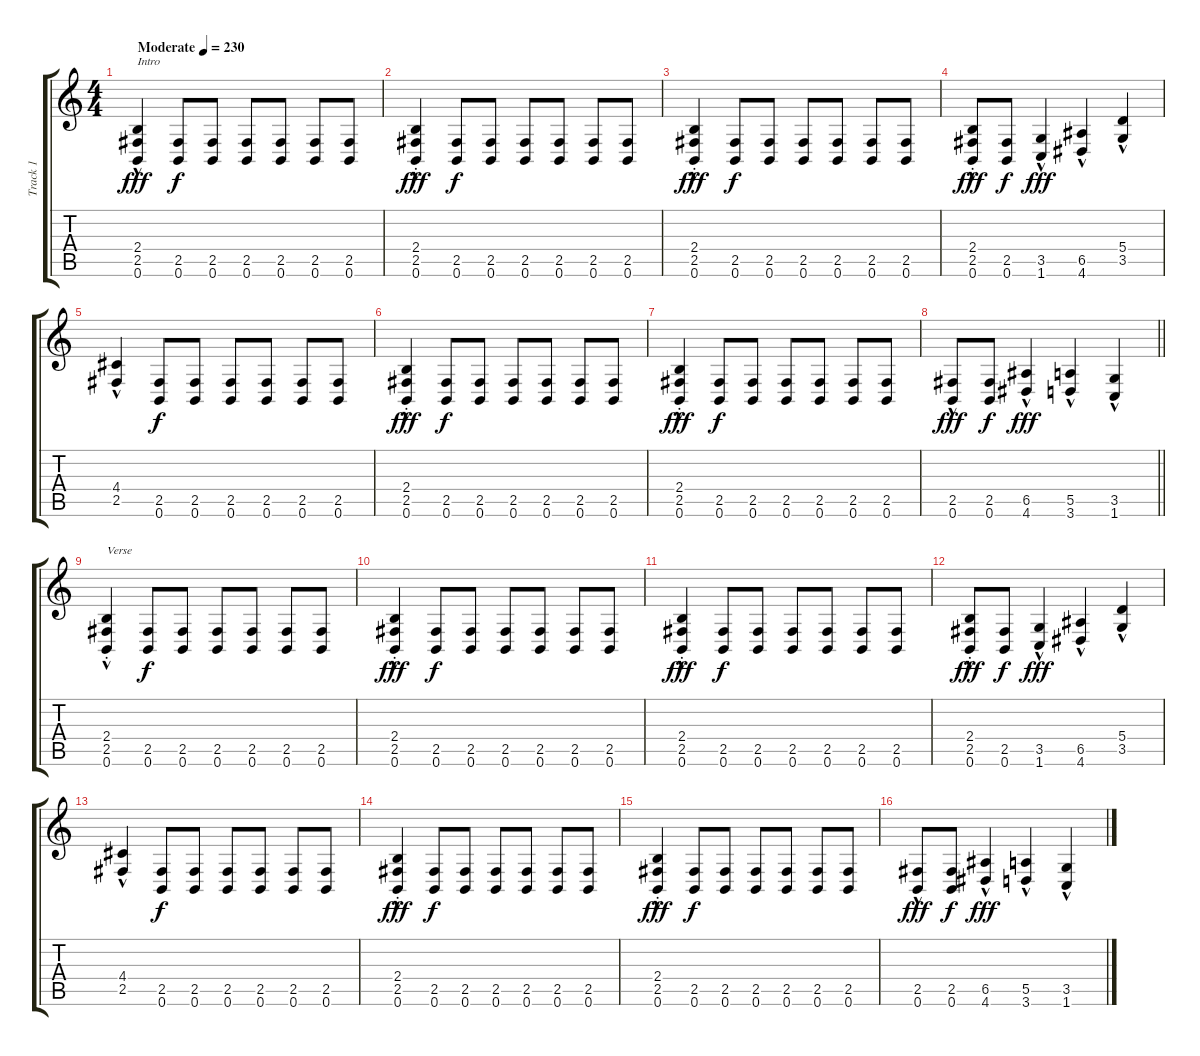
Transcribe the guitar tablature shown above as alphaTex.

\track ("Track 1" "Track 1") {instrument distortionguitar}
\staff {score tabs}
\tuning (B3 Gb3 D3 A2 E2 B1) {hide}
\ts (4 4)
\tempo (230 "Moderate")
\clef g2
\ks c
(2.4 2.5{hac} 0.6{hac}).4{txt "Intro" dy fff instrument distortionguitar} (2.5 0.6).8{dy f} (2.5 0.6).8 (2.5 0.6).8 (2.5 0.6).8 (2.5 0.6).8 (2.5 0.6).8 |
(2.4{st} 2.5{hac st} 0.6{hac st}).4{dy fff} (2.5 0.6).8{dy f} (2.5 0.6).8 (2.5 0.6).8 (2.5 0.6).8 (2.5 0.6).8 (2.5 0.6).8 |
(2.4{st} 2.5{hac st} 0.6{hac st}).4{dy fff} (2.5 0.6).8{dy f} (2.5 0.6).8 (2.5 0.6).8 (2.5 0.6).8 (2.5 0.6).8 (2.5 0.6).8 |
(2.4{st} 2.5{hac} 0.6{hac}).8{dy fff} (2.5 0.6).8{dy f} (3.5{hac} 1.6{hac}).4{dy fff} (6.5{hac} 4.6{hac}).4 (5.4{hac} 3.5{hac}).4 |
(4.4{hac} 2.5{hac}).4 (2.5 0.6).8{dy f} (2.5 0.6).8 (2.5 0.6).8 (2.5 0.6).8 (2.5 0.6).8 (2.5 0.6).8 |
(2.4{st} 2.5{hac st} 0.6{hac st}).4{dy fff} (2.5 0.6).8{dy f} (2.5 0.6).8 (2.5 0.6).8 (2.5 0.6).8 (2.5 0.6).8 (2.5 0.6).8 |
(2.4{st} 2.5{hac st} 0.6{hac st}).4{dy fff} (2.5 0.6).8{dy f} (2.5 0.6).8 (2.5 0.6).8 (2.5 0.6).8 (2.5 0.6).8 (2.5 0.6).8 |
\barLineRight lightlight
(2.5{hac} 0.6{hac}).8{dy fff} (2.5 0.6).8{dy f} (6.5{hac} 4.6{hac}).4{dy fff} (5.5{hac} 3.6{hac}).4 (3.5{hac} 1.6{hac}).4 |
(2.4{st} 2.5{hac} 0.6{hac}).4{txt "Verse"} (2.5 0.6).8{dy f} (2.5 0.6).8 (2.5 0.6).8 (2.5 0.6).8 (2.5 0.6).8 (2.5 0.6).8 |
(2.4{st} 2.5{hac st} 0.6{hac st}).4{dy fff} (2.5 0.6).8{dy f} (2.5 0.6).8 (2.5 0.6).8 (2.5 0.6).8 (2.5 0.6).8 (2.5 0.6).8 |
(2.4{st} 2.5{hac st} 0.6{hac st}).4{dy fff} (2.5 0.6).8{dy f} (2.5 0.6).8 (2.5 0.6).8 (2.5 0.6).8 (2.5 0.6).8 (2.5 0.6).8 |
(2.4{st} 2.5{hac} 0.6{hac}).8{dy fff} (2.5 0.6).8{dy f} (3.5{hac} 1.6{hac}).4{dy fff} (6.5{hac} 4.6{hac}).4 (5.4{hac} 3.5{hac}).4 |
(4.4{hac} 2.5{hac}).4 (2.5 0.6).8{dy f} (2.5 0.6).8 (2.5 0.6).8 (2.5 0.6).8 (2.5 0.6).8 (2.5 0.6).8 |
(2.4{st} 2.5{hac st} 0.6{hac st}).4{dy fff} (2.5 0.6).8{dy f} (2.5 0.6).8 (2.5 0.6).8 (2.5 0.6).8 (2.5 0.6).8 (2.5 0.6).8 |
(2.4{st} 2.5{hac st} 0.6{hac st}).4{dy fff} (2.5 0.6).8{dy f} (2.5 0.6).8 (2.5 0.6).8 (2.5 0.6).8 (2.5 0.6).8 (2.5 0.6).8 |
(2.5{hac} 0.6{hac}).8{dy fff} (2.5 0.6).8{dy f} (6.5{hac} 4.6{hac}).4{dy fff} (5.5{hac} 3.6{hac}).4 (3.5{hac} 1.6{hac}).4
